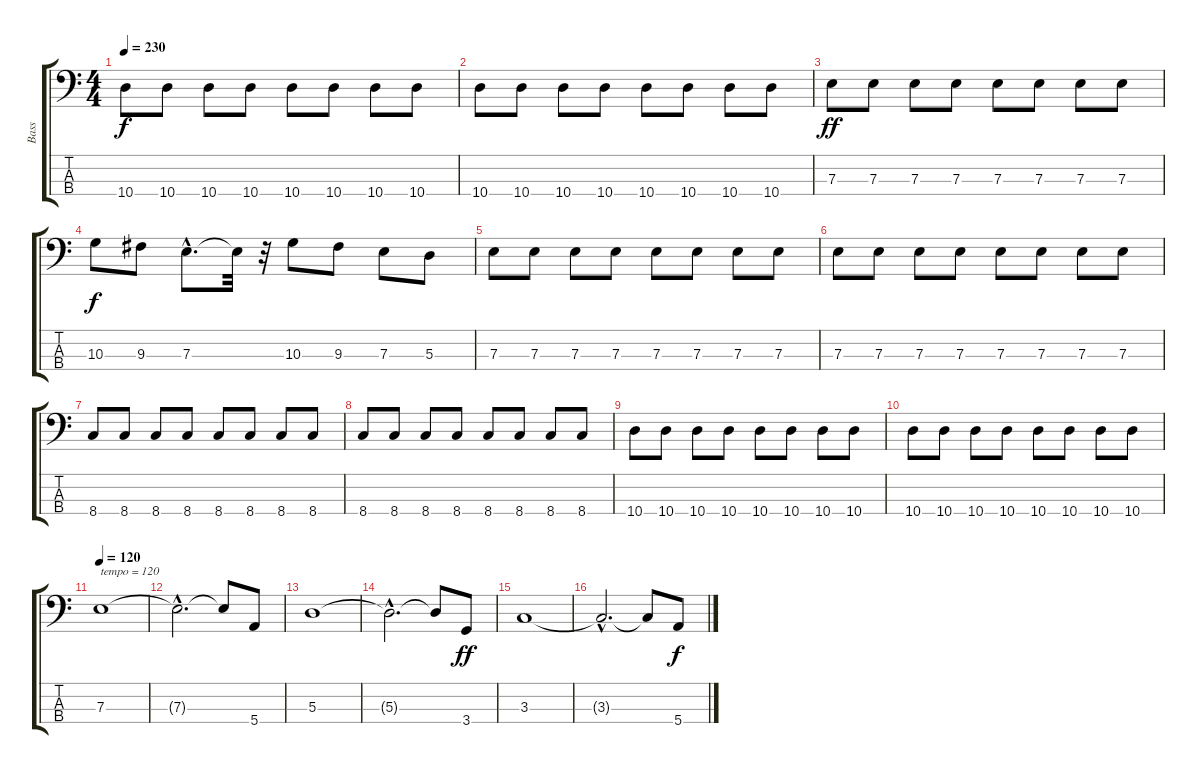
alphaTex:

\track ("Bass" "Bass") {instrument electricbasspick}
\staff {score tabs}
\tuning (G2 D2 A1 E1) {hide}
\ts (4 4)
\tempo 230
\clef f4
\ks c
10.4.8{dy f} 10.4.8 10.4.8 10.4.8 10.4.8 10.4.8 10.4.8 10.4.8 |
10.4.8 10.4.8 10.4.8 10.4.8 10.4.8 10.4.8 10.4.8 10.4.8 |
7.3.8{dy ff} 7.3.8 7.3.8 7.3.8 7.3.8 7.3.8 7.3.8 7.3.8 |
10.3.8{dy f} 9.3.8 7.3{hac}.8{d} 7.3{t}.32 r.32 10.3.8 9.3.8 7.3.8 5.3.8 |
7.3.8 7.3.8 7.3.8 7.3.8 7.3.8 7.3.8 7.3.8 7.3.8 |
7.3.8 7.3.8 7.3.8 7.3.8 7.3.8 7.3.8 7.3.8 7.3.8 |
8.4.8 8.4.8 8.4.8 8.4.8 8.4.8 8.4.8 8.4.8 8.4.8 |
8.4.8 8.4.8 8.4.8 8.4.8 8.4.8 8.4.8 8.4.8 8.4.8 |
10.4.8 10.4.8 10.4.8 10.4.8 10.4.8 10.4.8 10.4.8 10.4.8 |
10.4.8 10.4.8 10.4.8 10.4.8 10.4.8 10.4.8 10.4.8 10.4.8 |
\tempo 120
7.3.1{txt "tempo = 120"} |
7.3{hac t}.2{d} 7.3{t}.8 5.4.8 |
5.3.1 |
5.3{hac t}.2{d} 5.3{t}.8 3.4.8{dy ff} |
3.3.1 |
3.3{hac t}.2{d} 3.3{t}.8 5.4.8{dy f}
